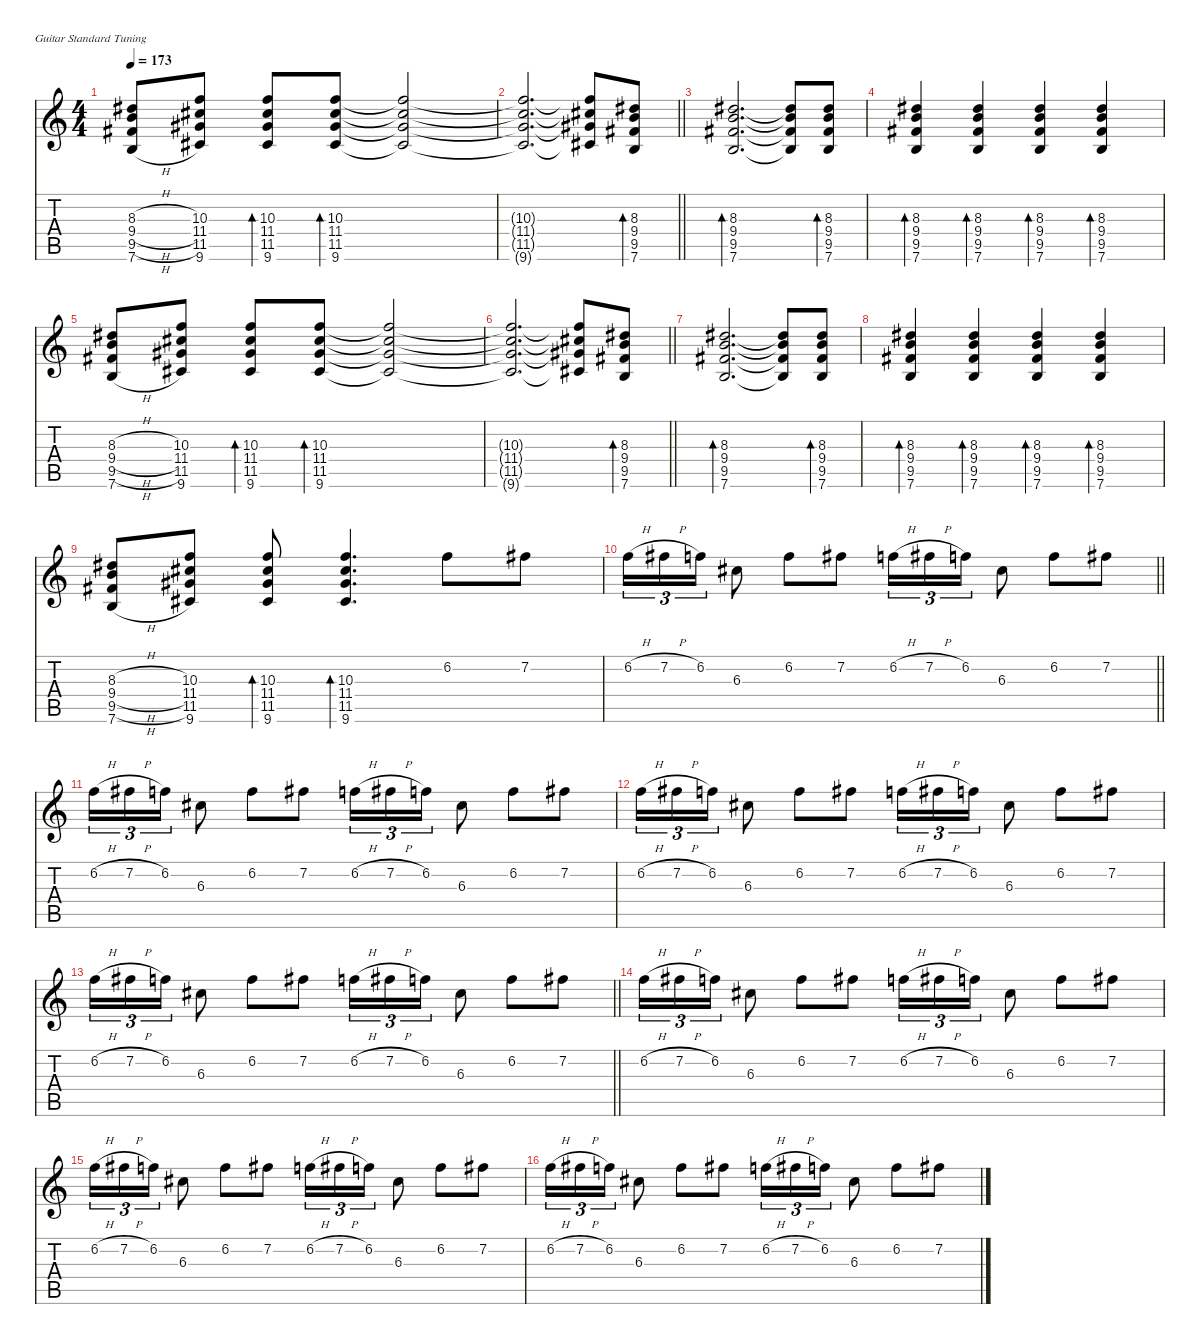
\defaultSystemsLayout 4
\hideDynamics
\bracketExtendMode nobrackets
\singleTrackTrackNamePolicy hidden
\multiTrackTrackNamePolicy hidden
\firstSystemTrackNameMode fullname
\firstSystemTrackNameOrientation horizontal
\otherSystemsTrackNameOrientation horizontal
\track ("Tony Iommi I" "dist.guit.") {instrument distortionguitar}
\staff {score tabs}
\tuning (E4 B3 G3 D3 A2 E2)
\ts (4 4)
\tempo 173
\clef g2
\ks c
(8.3{h acc #} 9.4{h} 9.5{h acc #} 7.6{h}).8{dy f beam Up} (10.3 11.4{acc #} 11.5{acc #} 9.6{acc #}).8{beam Up} (10.3 11.4{acc #} 11.5{acc #} 9.6{acc #}).8{bd 60 beam Up} (10.3 11.4{acc #} 11.5{acc #} 9.6{acc #}).8{bd 60 beam Up} (10.3{t} 11.4{t acc #} 11.5{t acc #} 9.6{t acc #}).2{beam Up} |
\barLineRight lightlight
(10.3{t} 11.4{t acc #} 11.5{t acc #} 9.6{t acc #}).2{d beam Up} (10.3{t} 11.4{t acc #} 11.5{t acc #} 9.6{t acc #}).8{beam Up} (8.3{acc #} 9.4 9.5{acc #} 7.6).8{bd 60 beam Up} |
(8.3{acc #} 9.4 9.5{acc #} 7.6).2{d bd 60 beam Up} (8.3{t acc #} 9.4{t} 9.5{t acc #} 7.6{t}).8{beam Up} (8.3{acc #} 9.4 9.5{acc #} 7.6).8{bd 60 beam Up} |
(8.3{acc #} 9.4 9.5{acc #} 7.6).4{bd 60 beam Up} (8.3{acc #} 9.4 9.5{acc #} 7.6).4{bd 60 beam Up} (8.3{acc #} 9.4 9.5{acc #} 7.6).4{bd 60 beam Up} (8.3{acc #} 9.4 9.5{acc #} 7.6).4{bd 60 beam Up} |
(8.3{h acc #} 9.4{h} 9.5{h acc #} 7.6{h}).8{beam Up} (10.3 11.4{acc #} 11.5{acc #} 9.6{acc #}).8{beam Up} (10.3 11.4{acc #} 11.5{acc #} 9.6{acc #}).8{bd 60 beam Up} (10.3 11.4{acc #} 11.5{acc #} 9.6{acc #}).8{bd 60 beam Up} (10.3{t} 11.4{t acc #} 11.5{t acc #} 9.6{t acc #}).2{beam Up} |
\barLineRight lightlight
(10.3{t} 11.4{t acc #} 11.5{t acc #} 9.6{t acc #}).2{d beam Up} (10.3{t} 11.4{t acc #} 11.5{t acc #} 9.6{t acc #}).8{beam Up} (8.3{acc #} 9.4 9.5{acc #} 7.6).8{bd 60 beam Up} |
(8.3{acc #} 9.4 9.5{acc #} 7.6).2{d bd 60 beam Up} (8.3{t acc #} 9.4{t} 9.5{t acc #} 7.6{t}).8{beam Up} (8.3{acc #} 9.4 9.5{acc #} 7.6).8{bd 60 beam Up} |
(8.3{acc #} 9.4 9.5{acc #} 7.6).4{bd 60 beam Up} (8.3{acc #} 9.4 9.5{acc #} 7.6).4{bd 60 beam Up} (8.3{acc #} 9.4 9.5{acc #} 7.6).4{bd 60 beam Up} (8.3{acc #} 9.4 9.5{acc #} 7.6).4{bd 60 beam Up} |
(8.3{h acc #} 9.4{h} 9.5{h acc #} 7.6{h}).8{beam Up} (10.3 11.4{acc #} 11.5{acc #} 9.6{acc #}).8{beam Up} (10.3 11.4{acc #} 11.5{acc #} 9.6{acc #}).8{bd 60 beam Up} (10.3 11.4{acc #} 11.5{acc #} 9.6{acc #}).4{d bd 60 beam Up} 6.2.8{beam Down} 7.2{acc #}.8{beam Down} |
\barLineRight lightlight
6.2{h}.16{tu (3 2) beam Down} 7.2{h acc #}.16{tu (3 2) beam Down} 6.2.16{tu (3 2) beam Down} 6.3{acc #}.8{beam Down} 6.2.8{beam Down} 7.2{acc #}.8{beam Down} 6.2{h}.16{tu (3 2) beam Down} 7.2{h acc #}.16{tu (3 2) beam Down} 6.2.16{tu (3 2) beam Down} 6.3{acc #}.8{beam Down} 6.2.8{beam Down} 7.2{acc #}.8{beam Down} |
6.2{h}.16{tu (3 2) beam Down} 7.2{h acc #}.16{tu (3 2) beam Down} 6.2.16{tu (3 2) beam Down} 6.3{acc #}.8{beam Down} 6.2.8{beam Down} 7.2{acc #}.8{beam Down} 6.2{h}.16{tu (3 2) beam Down} 7.2{h acc #}.16{tu (3 2) beam Down} 6.2.16{tu (3 2) beam Down} 6.3{acc #}.8{beam Down} 6.2.8{beam Down} 7.2{acc #}.8{beam Down} |
6.2{h}.16{tu (3 2) beam Down} 7.2{h acc #}.16{tu (3 2) beam Down} 6.2.16{tu (3 2) beam Down} 6.3{acc #}.8{beam Down} 6.2.8{beam Down} 7.2{acc #}.8{beam Down} 6.2{h}.16{tu (3 2) beam Down} 7.2{h acc #}.16{tu (3 2) beam Down} 6.2.16{tu (3 2) beam Down} 6.3{acc #}.8{beam Down} 6.2.8{beam Down} 7.2{acc #}.8{beam Down} |
\barLineRight lightlight
6.2{h}.16{tu (3 2) beam Down} 7.2{h acc #}.16{tu (3 2) beam Down} 6.2.16{tu (3 2) beam Down} 6.3{acc #}.8{beam Down} 6.2.8{beam Down} 7.2{acc #}.8{beam Down} 6.2{h}.16{tu (3 2) beam Down} 7.2{h acc #}.16{tu (3 2) beam Down} 6.2.16{tu (3 2) beam Down} 6.3{acc #}.8{beam Down} 6.2.8{beam Down} 7.2{acc #}.8{beam Down} |
6.2{h}.16{tu (3 2) beam Down} 7.2{h acc #}.16{tu (3 2) beam Down} 6.2.16{tu (3 2) beam Down} 6.3{acc #}.8{beam Down} 6.2.8{beam Down} 7.2{acc #}.8{beam Down} 6.2{h}.16{tu (3 2) beam Down} 7.2{h acc #}.16{tu (3 2) beam Down} 6.2.16{tu (3 2) beam Down} 6.3{acc #}.8{beam Down} 6.2.8{beam Down} 7.2{acc #}.8{beam Down} |
6.2{h}.16{tu (3 2) beam Down} 7.2{h acc #}.16{tu (3 2) beam Down} 6.2.16{tu (3 2) beam Down} 6.3{acc #}.8{beam Down} 6.2.8{beam Down} 7.2{acc #}.8{beam Down} 6.2{h}.16{tu (3 2) beam Down} 7.2{h acc #}.16{tu (3 2) beam Down} 6.2.16{tu (3 2) beam Down} 6.3{acc #}.8{beam Down} 6.2.8{beam Down} 7.2{acc #}.8{beam Down} |
6.2{h}.16{tu (3 2) beam Down} 7.2{h acc #}.16{tu (3 2) beam Down} 6.2.16{tu (3 2) beam Down} 6.3{acc #}.8{beam Down} 6.2.8{beam Down} 7.2{acc #}.8{beam Down} 6.2{h}.16{tu (3 2) beam Down} 7.2{h acc #}.16{tu (3 2) beam Down} 6.2.16{tu (3 2) beam Down} 6.3{acc #}.8{beam Down} 6.2.8{beam Down} 7.2{acc #}.8{beam Down}
